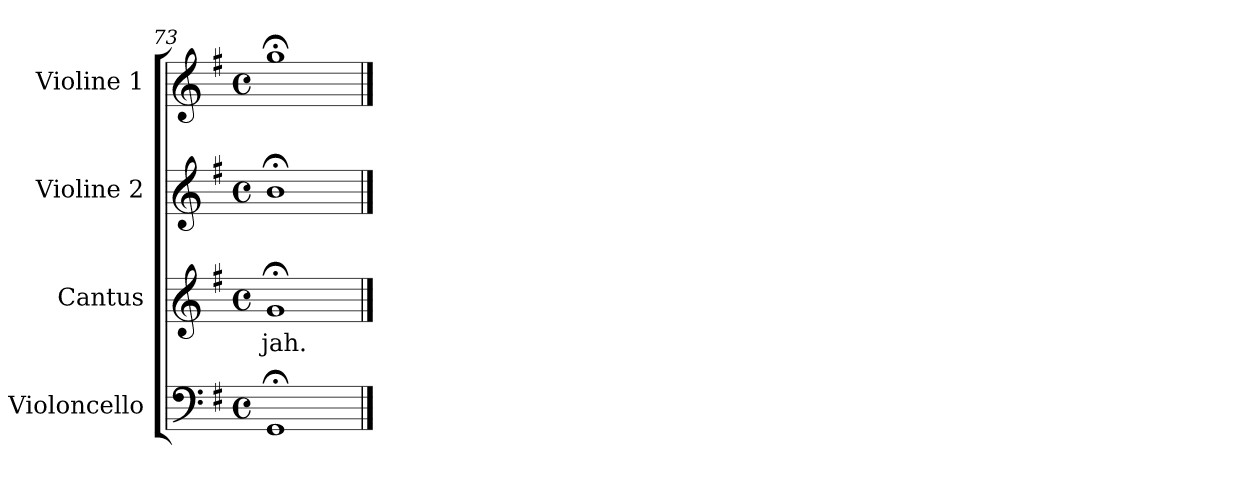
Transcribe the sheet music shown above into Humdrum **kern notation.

**kern	**kern	**text	**kern	**kern
*part4	*part3	*part3	*part2	*part1
*staff4	*staff3	*staff3	*staff2	*staff1
*I"Violoncello	*I"Cantus	*	*I"Violine 2	*I"Violine 1
*I'Vc.	*I'Cant.	*	*I'Vl. 2	*I'Vl. 1
*clefF4	*clefG2	*	*clefG2	*clefG2
*k[f#]	*k[f#]	*	*k[f#]	*k[f#]
*G:	*G:	*	*G:	*G:
*M4/4	*M4/4	*	*M4/4	*M4/4
*met(c)	*met(c)	*	*met(c)	*met(c)
=73	=73	=73	=73	=73
!	!	!LO:LY:b:color=#000000	!	!
1GG;i	1g;i	-jah.	1b;i	1gg;i
==	==	==	==	==
*-	*-	*-	*-	*-
